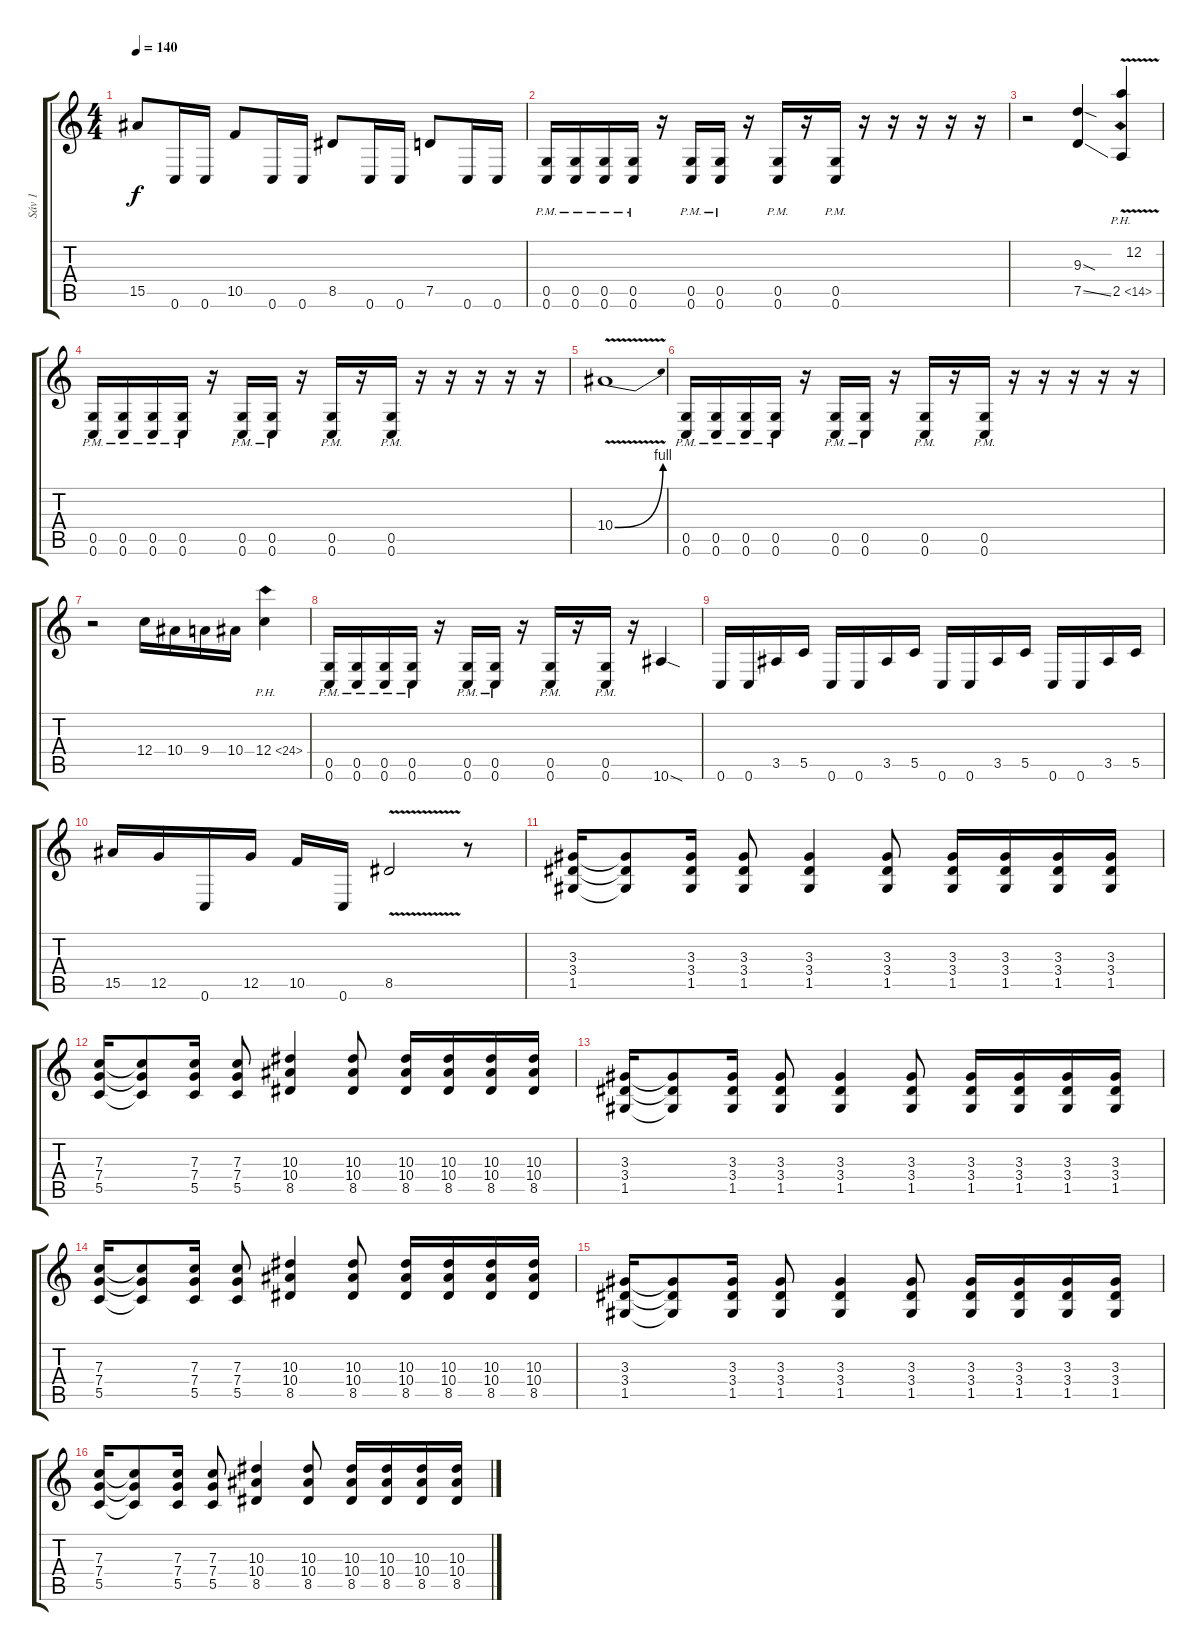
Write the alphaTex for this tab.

\track ("Sáv 1" "Sáv 1") {instrument distortionguitar}
\staff {score tabs}
\tuning (D4 A3 F3 C3 G2 C2) {hide}
\ts (4 4)
\tempo 140
\clef g2
\ks c
15.5.8{dy f} 0.6.16 0.6.16 10.5.8 0.6.16 0.6.16 8.5.8 0.6.16 0.6.16 7.5.8 0.6.16 0.6.16 |
(0.5{pm} 0.6{pm}).16 (0.5{pm} 0.6{pm}).16 (0.5{pm} 0.6{pm}).16 (0.5{pm} 0.6{pm}).16 r.16 (0.5{pm} 0.6{pm}).16 (0.5{pm} 0.6{pm}).16 r.16 (0.5{pm} 0.6{pm}).16 r.16 (0.5{pm} 0.6{pm}).16 r.16 r.16 r.16 r.16 r.16 |
r.2 (9.3{sod} 7.5{ss}).4 (12.2 2.5{ph 12 v}).4 |
(0.5{pm} 0.6{pm}).16 (0.5{pm} 0.6{pm}).16 (0.5{pm} 0.6{pm}).16 (0.5{pm} 0.6{pm}).16 r.16 (0.5{pm} 0.6{pm}).16 (0.5{pm} 0.6{pm}).16 r.16 (0.5{pm} 0.6{pm}).16 r.16 (0.5{pm} 0.6{pm}).16 r.16 r.16 r.16 r.16 r.16 |
10.4{be (bend 0 0 60 4) v}.1 |
(0.5{pm} 0.6{pm}).16 (0.5{pm} 0.6{pm}).16 (0.5{pm} 0.6{pm}).16 (0.5{pm} 0.6{pm}).16 r.16 (0.5{pm} 0.6{pm}).16 (0.5{pm} 0.6{pm}).16 r.16 (0.5{pm} 0.6{pm}).16 r.16 (0.5{pm} 0.6{pm}).16 r.16 r.16 r.16 r.16 r.16 |
r.2 12.4.16 10.4.16 9.4.16 10.4.16 12.4{ph 12}.4 |
(0.5{pm} 0.6{pm}).16 (0.5{pm} 0.6{pm}).16 (0.5{pm} 0.6{pm}).16 (0.5{pm} 0.6{pm}).16 r.16 (0.5{pm} 0.6{pm}).16 (0.5{pm} 0.6{pm}).16 r.16 (0.5{pm} 0.6{pm}).16 r.16 (0.5{pm} 0.6{pm}).16 r.16 10.6{sod}.4 |
0.6.16 0.6.16 3.5.16 5.5.16 0.6.16 0.6.16 3.5.16 5.5.16 0.6.16 0.6.16 3.5.16 5.5.16 0.6.16 0.6.16 3.5.16 5.5.16 |
15.5.16 12.5.16 0.6.16 12.5.16 10.5.16 0.6.16 8.5{v}.2 r.8 |
(3.3 3.4 1.5).16 (3.3{t} 3.4{t} 1.5{t}).8 (3.3 3.4 1.5).16 (3.3 3.4 1.5).8 (3.3 3.4 1.5).4 (3.3 3.4 1.5).8 (3.3 3.4 1.5).16 (3.3 3.4 1.5).16 (3.3 3.4 1.5).16 (3.3 3.4 1.5).16 |
(7.3 7.4 5.5).16 (7.3{t} 7.4{t} 5.5{t}).8 (7.3 7.4 5.5).16 (7.3 7.4 5.5).8 (10.3 10.4 8.5).4 (10.3 10.4 8.5).8 (10.3 10.4 8.5).16 (10.3 10.4 8.5).16 (10.3 10.4 8.5).16 (10.3 10.4 8.5).16 |
(3.3 3.4 1.5).16 (3.3{t} 3.4{t} 1.5{t}).8 (3.3 3.4 1.5).16 (3.3 3.4 1.5).8 (3.3 3.4 1.5).4 (3.3 3.4 1.5).8 (3.3 3.4 1.5).16 (3.3 3.4 1.5).16 (3.3 3.4 1.5).16 (3.3 3.4 1.5).16 |
(7.3 7.4 5.5).16 (7.3{t} 7.4{t} 5.5{t}).8 (7.3 7.4 5.5).16 (7.3 7.4 5.5).8 (10.3 10.4 8.5).4 (10.3 10.4 8.5).8 (10.3 10.4 8.5).16 (10.3 10.4 8.5).16 (10.3 10.4 8.5).16 (10.3 10.4 8.5).16 |
(3.3 3.4 1.5).16 (3.3{t} 3.4{t} 1.5{t}).8 (3.3 3.4 1.5).16 (3.3 3.4 1.5).8 (3.3 3.4 1.5).4 (3.3 3.4 1.5).8 (3.3 3.4 1.5).16 (3.3 3.4 1.5).16 (3.3 3.4 1.5).16 (3.3 3.4 1.5).16 |
(7.3 7.4 5.5).16 (7.3{t} 7.4{t} 5.5{t}).8 (7.3 7.4 5.5).16 (7.3 7.4 5.5).8 (10.3 10.4 8.5).4 (10.3 10.4 8.5).8 (10.3 10.4 8.5).16 (10.3 10.4 8.5).16 (10.3 10.4 8.5).16 (10.3 10.4 8.5).16
